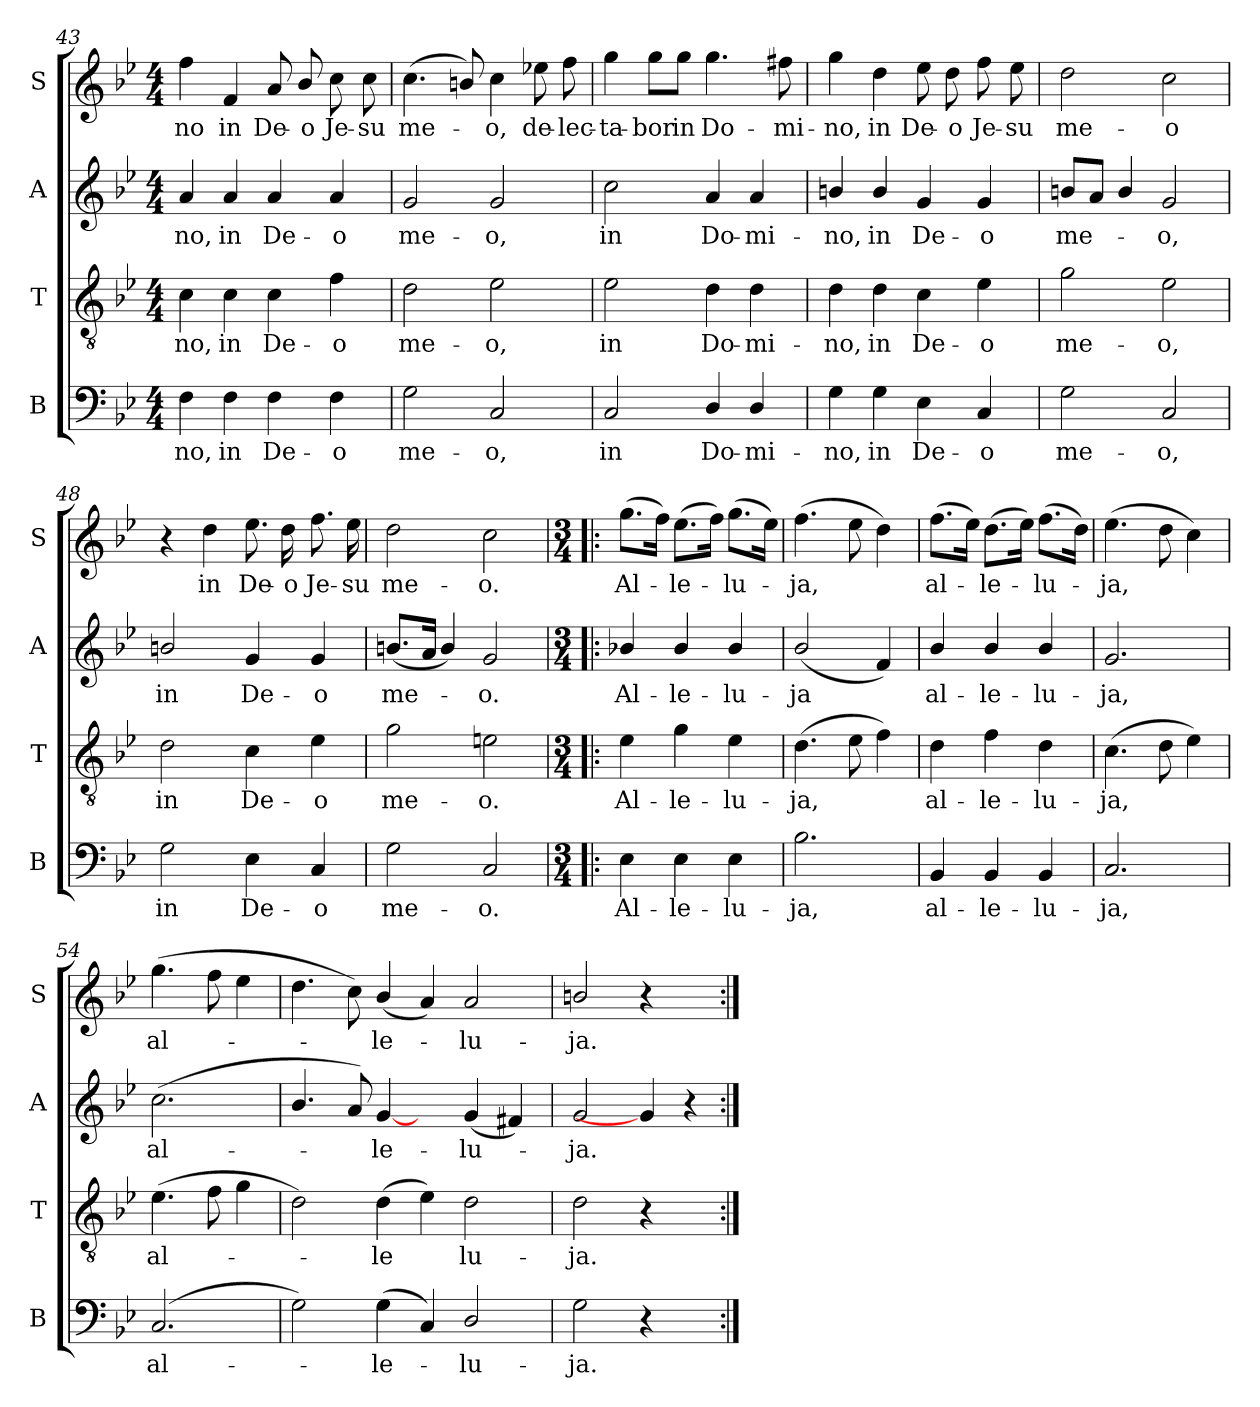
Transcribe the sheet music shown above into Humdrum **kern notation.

**kern	**text	**kern	**text	**kern	**text	**kern	**text
*part4	*part4	*part3	*part3	*part2	*part2	*part1	*part1
*staff4	*staff4	*staff3	*staff3	*staff2	*staff2	*staff1	*staff1
*I"B	*	*I"T	*	*I"A	*	*I"S	*
*I'B	*	*I'T	*	*I'A	*	*I'S	*
*clefF4	*	*clefGv2	*	*clefG2	*	*clefG2	*
*ITrd1c2	*	*ITrd1c2	*	*ITrd1c2	*	*ITrd1c2	*
*k[b-e-a-d-]	*	*k[b-e-a-d-]	*	*k[b-e-a-d-]	*	*k[b-e-a-d-]	*
*M4/4	*	*M4/4	*	*M4/4	*	*M4/4	*
=43	=43	=43	=43	=43	=43	=43	=43
4E-\	-no,	4B-\	-no,	4g/	-no,	4ee-\	-no
4E-\	in	4B-\	in	4g/	in	4e-/	in
4E-\	De-	4B-\	De-	4g/	De-	8g/	De-
.	.	.	.	.	.	8a-/	-o
4E-\	-o	4e-\	-o	4g/	-o	8b-\	Je-
.	.	.	.	.	.	8b-\	-su
=44	=44	=44	=44	=44	=44	=44	=44
2F\	me-	2c\	me-	2f/	me-	(4.b-\	me-
.	.	.	.	.	.	8an/)	.
2BB-/	-o,	2d-\	-o,	2f/	-o,	4b-\	-o,
.	.	.	.	.	.	8dd-X\	de-
.	.	.	.	.	.	8ee-\	-lec-
!!LO:LB:g=z
=45	=45	=45	=45	=45	=45	=45	=45
2BB-/	in	2d-\	in	2b-\	in	4ff\	-ta-
.	.	.	.	.	.	8ff\L	-bor
.	.	.	.	.	.	8ff\J	in
4C/	Do-	4c\	Do-	4g/	Do-	4.ff\	Do-
4C/	-mi-	4c\	-mi-	4g/	-mi-	.	.
.	.	.	.	.	.	8een\	-mi-
=46	=46	=46	=46	=46	=46	=46	=46
4F\	-no,	4c\	-no,	4an/	-no,	4ff\	-no,
4F\	in	4c\	in	4a/	in	4cc\	in
4D-\	De-	4B-\	De-	4f/	De-	8dd-\	De-
.	.	.	.	.	.	8cc\	-o
4BB-/	-o	4d-\	-o	4f/	-o	8ee-\	Je-
.	.	.	.	.	.	8dd-\	-su
=47	=47	=47	=47	=47	=47	=47	=47
2F\	me-	2f\	me-	8an/L	me-	2cc\	me-
.	.	.	.	8g/J	.	.	.
.	.	.	.	4a/	.	.	.
2BB-/	-o,	2d-\	-o,	2f/	-o,	2b-\	-o
=48	=48	=48	=48	=48	=48	=48	=48
2F\	in	2c\	in	2an/	in	4r	.
.	.	.	.	.	.	4cc\	in
4D-\	De-	4B-\	De-	4f/	De-	8.dd-\	De-
.	.	.	.	.	.	16cc\	-o
4BB-/	-o	4d-\	-o	4f/	-o	8.ee-\	Je-
.	.	.	.	.	.	16dd-\	-su
=49	=49	=49	=49	=49	=49	=49	=49
2F\	me-	2f\	me-	(8.an/L	me-	2cc\	me-
.	.	.	.	16g/Jk	.	.	.
.	.	.	.	4a/)	.	.	.
2BB-/	-o.	2dn\	-o.	2f/	-o.	2b-\	-o.
!!LO:LB:g=z
=50!|:	=50!|:	=50!|:	=50!|:	=50!|:	=50!|:	=50!|:	=50!|:
*M3/4	*	*M3/4	*	*M3/4	*	*M3/4	*
4D-\	Al-	4d-\	Al-	4a-X/	Al-	(8.ff\L	Al-
.	.	.	.	.	.	16ee-\Jk)	.
4D-\	-le-	4f\	-le-	4a-/	-le-	(8.dd-\L	-le-
.	.	.	.	.	.	16ee-\Jk)	.
4D-\	-lu-	4d-\	-lu-	4a-/	-lu-	(8.ff\L	-lu-
.	.	.	.	.	.	16dd-\Jk)	.
=51	=51	=51	=51	=51	=51	=51	=51
2.A-\	-ja,	(4.c\	-ja,	(2a-/	-ja	(4.ee-\	-ja,
.	.	8d-\	.	.	.	8dd-\	.
.	.	4e-\)	.	4e-/)	.	4cc\)	.
=52	=52	=52	=52	=52	=52	=52	=52
4AA-/	al-	4c\	al-	4a-/	al-	(8.ee-\L	al-
.	.	.	.	.	.	16dd-\Jk)	.
4AA-/	-le-	4e-\	-le-	4a-/	-le-	(8.cc\L	-le-
.	.	.	.	.	.	16dd-\Jk)	.
4AA-/	-lu-	4c\	-lu-	4a-/	-lu-	(8.ee-\L	-lu-
.	.	.	.	.	.	16cc\Jk)	.
=53	=53	=53	=53	=53	=53	=53	=53
2.BB-/	-ja,	(4.B-\	-ja,	2.f/	-ja,	(4.dd-\	-ja,
.	.	8c\	.	.	.	8cc\	.
.	.	4d-\)	.	.	.	4b-\)	.
!!LO:LB:g=z
=54	=54	=54	=54	=54	=54	=54	=54
(2.BB-/	al-	(4.d-\	al-	(2.b-\	al-	(4.ff\	al-
.	.	8e-\	.	.	.	8ee-\	.
.	.	4f\	.	.	.	4dd-\	.
=55	=55	=55	=55	=55	=55	=55	=55
2F\)	.	2c\)	.	4.a-/	.	4.cc\	.
.	.	.	.	8g/)	.	8b-\)	.
(4F\	-le-	(4c\	-le	[4f/	-le-	(4a-/	-le-
4BB-/)	.	4d-\)	.	4ryy	.	4g/)	.
2C/	-lu-	2c\	lu-	(4f/	-lu-	2g/	-lu-
.	.	.	.	4en/)	.	.	.
=56	=56	=56	=56	=56	=56	=56	=56
2F\	-ja.	2c\	-ja.	2f/	-ja.	2an/	-ja.
4r	.	4r	.	4f/]	.	4r	.
4ryy	.	4ryy	.	4r	.	4ryy	.
=:|!	=:|!	=:|!	=:|!	=:|!	=:|!	=:|!	=:|!
*-	*-	*-	*-	*-	*-	*-	*-
